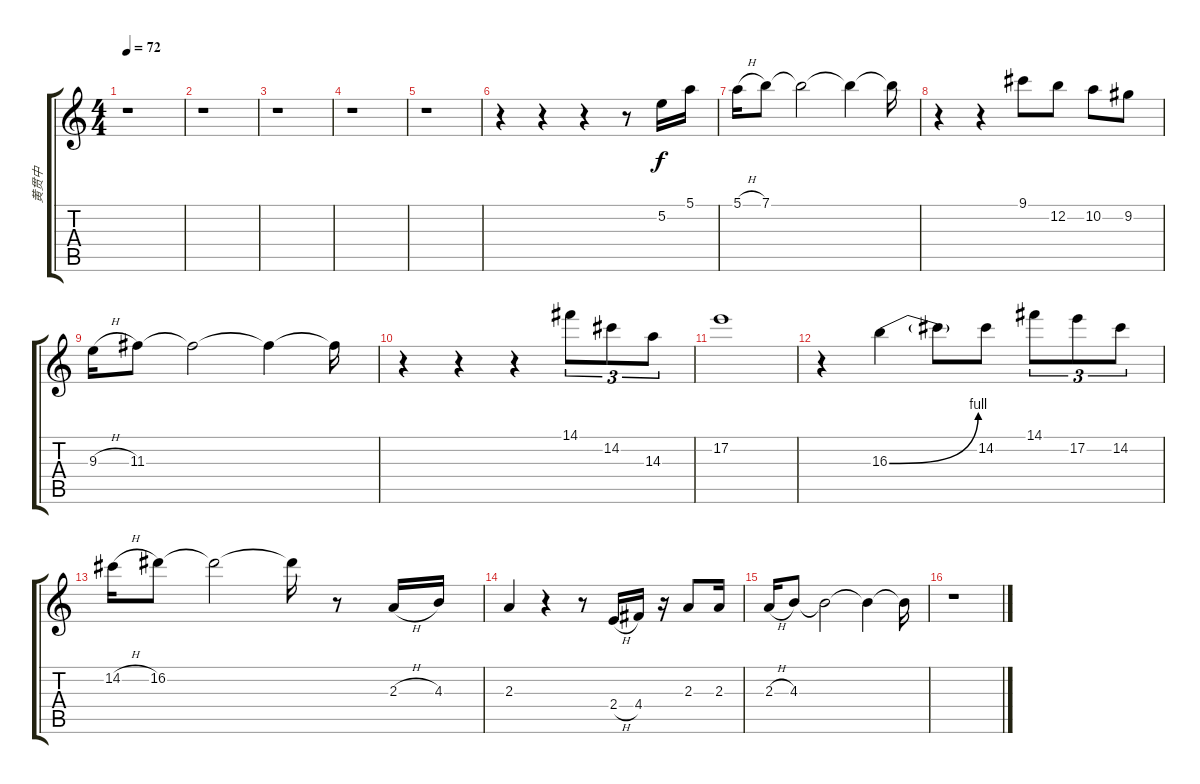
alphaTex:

\track ("黄贯中" "黄贯中") {instrument overdrivenguitar}
\staff {score tabs}
\tuning (E4 B3 G3 D3 A2 E2) {hide}
\ts (4 4)
\tempo 72
\clef g2
\ks c
r.1{dy f instrument overdrivenguitar} |
r.1 |
r.1 |
r.1 |
r.1 |
r.4 r.4 r.4 r.8 5.2.16{volume 14 instrument acousticguitarsteel} 5.1.16 |
5.1{h}.16 7.1.8 7.1{t}.2 7.1{t}.4 7.1{t}.16 |
r.4 r.4 9.1.8 12.2.8 10.2.8 9.2.8 |
9.3{h}.16 11.3.8 11.3{t}.2 11.3{t}.4 11.3{t}.16 |
r.4 r.4 r.4 14.1.8{tu (3 2)} 14.2.8{tu (3 2)} 14.3.8{tu (3 2)} |
17.2.1 |
r.4 16.3{be (bend 0 0 60 4)}.4 16.3{t}.8 14.2.8 14.1.8{tu (3 2)} 17.2.8{tu (3 2)} 14.2.8{tu (3 2)} |
14.2{h}.16 16.2.8 16.2{t}.2 16.2{t}.16 r.8 2.3{h}.16 4.3.16 |
2.3.4 r.4 r.8 2.4{h}.16 4.4.16 r.16 2.3.8 2.3.16 |
2.3{h}.16 4.3.8 4.3{t}.2 4.3{t}.4 4.3{t}.16 |
r.1
